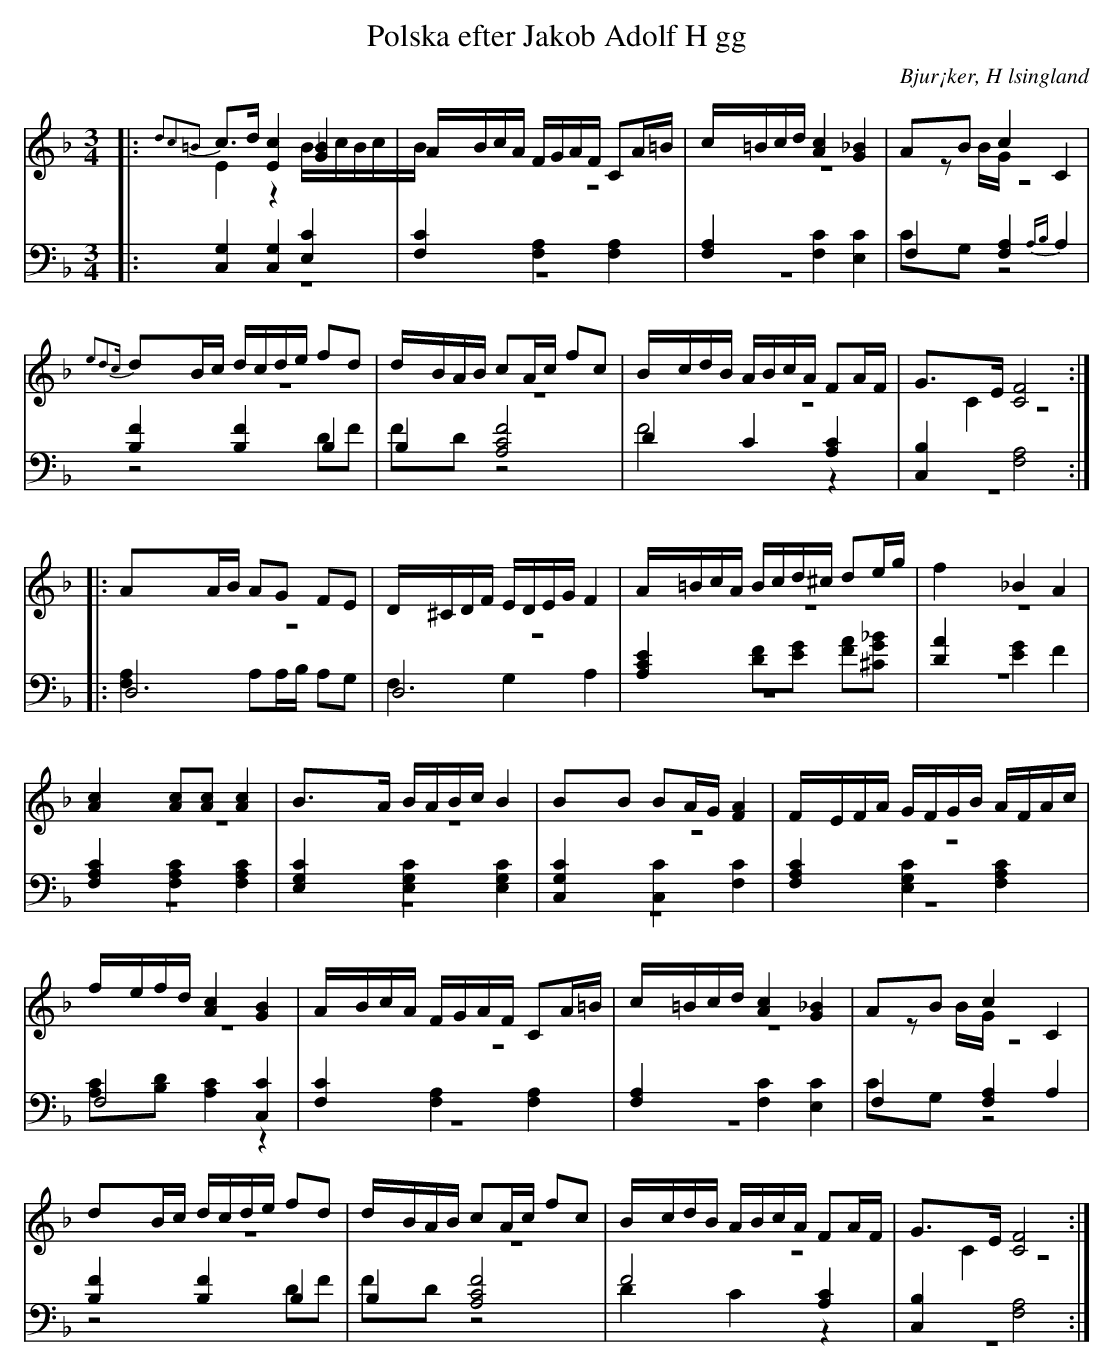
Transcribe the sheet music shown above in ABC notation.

X:1
T: Polska efter Jakob Adolf H gg
O: Bjur¡ker, H lsingland
M: 3/4
L: 1/16
K: F
V:1
V:2 merge
V:3
V:4 merge
V:1
|: {d2c2=B2}c2>d2 [E4c4] [G4_B4]|ABcA FGAF C2A=B|c=Bcd [A4c4] [G4_B4]|A2B2 c4 C4 |
{e2d2c}d2Bc dcde f2d2|dBAB c2Ac f2c2|BcdB ABcA F2AF|G2>E2 [C8F8]:|
|:A2AB A2G2 F2E2|D^CDF EDEG F4|A=BcA Bcd^c d2eg|f4 _B4 A4 |
[A4c4] [A2c2][A2c2] [A4c4]|B2>A2 BABc B4|B2B2 B2AG [F4A4]|FEFA GFGB AFAc|
fefd [A4c4] [G4B4]|ABcA FGAF C2A=B|c=Bcd [A4c4] [G4_B4]|A2B2 c4 C4 |
d2Bc dcde f2d2|dBAB c2Ac f2c2|BcdB ABcA F2AF|G2>E2 [C8F8]:|
V:2
|:E4 z4 B4/5c4/5B4/5c4/5B4/5|z12|z12|z2BG z8 |
z12|z12|z12|C4 z8:|
|:z12|z12|z12|z12 |
z12|z12|z12|z12|
z12|z12|z12|z2BG z8 |
z12|z12|z12|C4 z8:|
V:3 clef=bass
|: [C,4G,4] [C,4G,4] [E,4C4]|[F,4C4] [F,4A,4] [F,4A,4]|[F,4A,4] [F,4C4] [E,4C4]| F,4 [F,4A,4] {A,B,}A,4|
[B,4F4] [B,4F4] B,4|B,4 [A,8C8F8]|D4 C4 [A,4C4]|[C,4B,4] [F,8A,8]:|
|:D,12|D,12|[A,4C4E4] [D2F2][E2G2] [F2A2][^C2G2_B2]|
[D4A4] [E4G4] F4|[F,4A,4C4] [F,4A,4C4] [F,4A,4C4]|[E,4G,4C4] [E,4G,4C4] [E,4G,4C4]|[C,4G,4C4] [C,4C4] [F,4C4]|
[F,4A,4C4] [E,4G,4C4] [F,4A,4C4]|F,8 [C,4C4]|[F,4C4] [F,4A,4] [F,4A,4]|[F,4A,4] [F,4C4] [E,4C4]|
F,4 [F,4A,4] A,4|[B,4F4] [B,4F4] B,4|B,4 [A,8C8F8]|F8  [A,4C4]|[C,4B,4] [F,8A,8]:|
V:4 clef=bass
|:z12|z12|z12|C2G,2 z8 |
z8 D2F2|F2D2 z8|F8 z4|z12:|
|:[F,4A,4] A,2A,B, A,2G,2|F,4 G,4 A,4|z12|z12 |
z12|z12|z12|z12|
[A,2C2][B,2D2] [A,4C4] z4|z12|z12|C2G,2 z8 |
z8 D2F2|F2D2 z8|D4 C4 z4|z12:|
